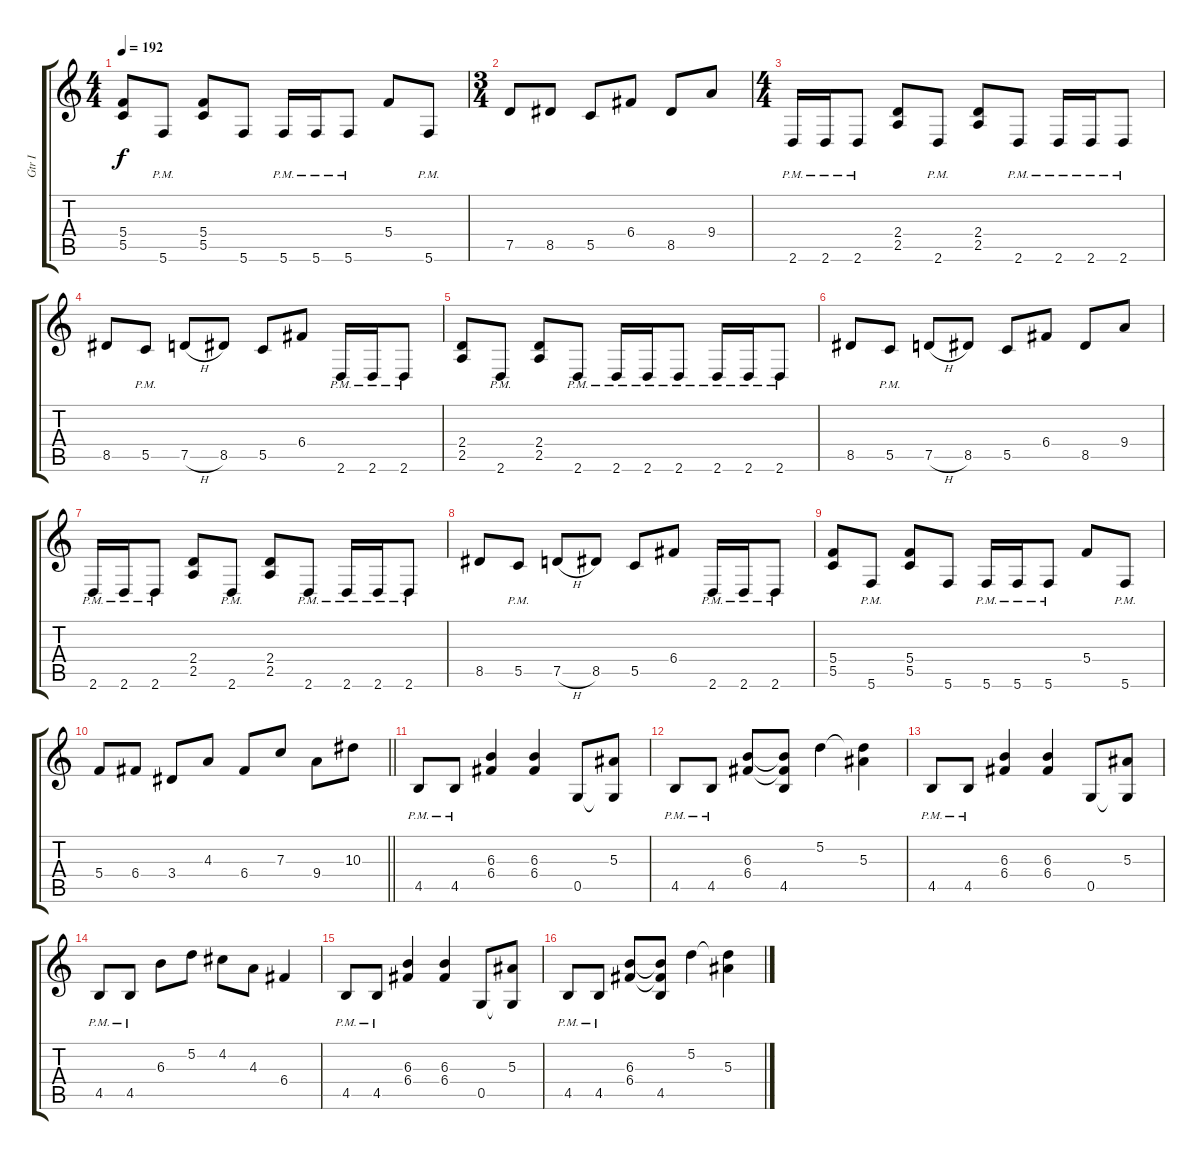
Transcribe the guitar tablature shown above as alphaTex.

\track ("Gtr I" "Gtr I") {instrument distortionguitar}
\staff {score tabs}
\tuning (D4 A3 F3 C3 G2 C2) {hide}
\ts (4 4)
\tempo 192
\clef g2
\ks c
(5.4 5.5).8{dy f} 5.6{pm}.8 (5.4 5.5).8 5.6.8 5.6{pm}.16 5.6{pm}.16 5.6{pm}.8 5.4.8 5.6{pm}.8 |
\ts (3 4)
7.5.8 8.5.8 5.5.8 6.4.8 8.5.8 9.4.8 |
\ts (4 4)
2.6{pm}.16 2.6{pm}.16 2.6{pm}.8 (2.4 2.5).8 2.6{pm}.8 (2.4 2.5).8 2.6{pm}.8 2.6{pm}.16 2.6{pm}.16 2.6{pm}.8 |
8.5.8 5.5{pm}.8 7.5{h}.8 8.5.8 5.5.8 6.4.8 2.6{pm}.16 2.6{pm}.16 2.6{pm}.8 |
(2.4 2.5).8 2.6{pm}.8 (2.4 2.5).8 2.6{pm}.8 2.6{pm}.16 2.6{pm}.16 2.6{pm}.8 2.6{pm}.16 2.6{pm}.16 2.6{pm}.8 |
8.5.8 5.5{pm}.8 7.5{h}.8 8.5.8 5.5.8 6.4.8 8.5.8 9.4.8 |
2.6{pm}.16 2.6{pm}.16 2.6{pm}.8 (2.4 2.5).8 2.6{pm}.8 (2.4 2.5).8 2.6{pm}.8 2.6{pm}.16 2.6{pm}.16 2.6{pm}.8 |
8.5.8 5.5{pm}.8 7.5{h}.8 8.5.8 5.5.8 6.4.8 2.6{pm}.16 2.6{pm}.16 2.6{pm}.8 |
(5.4 5.5).8 5.6{pm}.8 (5.4 5.5).8 5.6.8 5.6{pm}.16 5.6{pm}.16 5.6{pm}.8 5.4.8 5.6{pm}.8 |
\barLineRight lightlight
5.4.8 6.4.8 3.4.8 4.3.8 6.4.8 7.3.8 9.4.8 10.3.8 |
4.5{pm}.8 4.5{pm}.8 (6.3 6.4).4 (6.3 6.4).4 0.5.8 (5.3 0.5{t}).8 |
4.5{pm}.8 4.5{pm}.8 (6.3 6.4).8 (6.3{t} 6.4{t} 4.5).8 5.2.4 (5.2{t} 5.3).4 |
4.5{pm}.8 4.5{pm}.8 (6.3 6.4).4 (6.3 6.4).4 0.5.8 (5.3 0.5{t}).8 |
4.5{pm}.8 4.5{pm}.8 6.3.8 5.2.8 4.2.8 4.3.8 6.4.4 |
4.5{pm}.8 4.5{pm}.8 (6.3 6.4).4 (6.3 6.4).4 0.5.8 (5.3 0.5{t}).8 |
4.5{pm}.8 4.5{pm}.8 (6.3 6.4).8 (6.3{t} 6.4{t} 4.5).8 5.2.4 (5.2{t} 5.3).4
